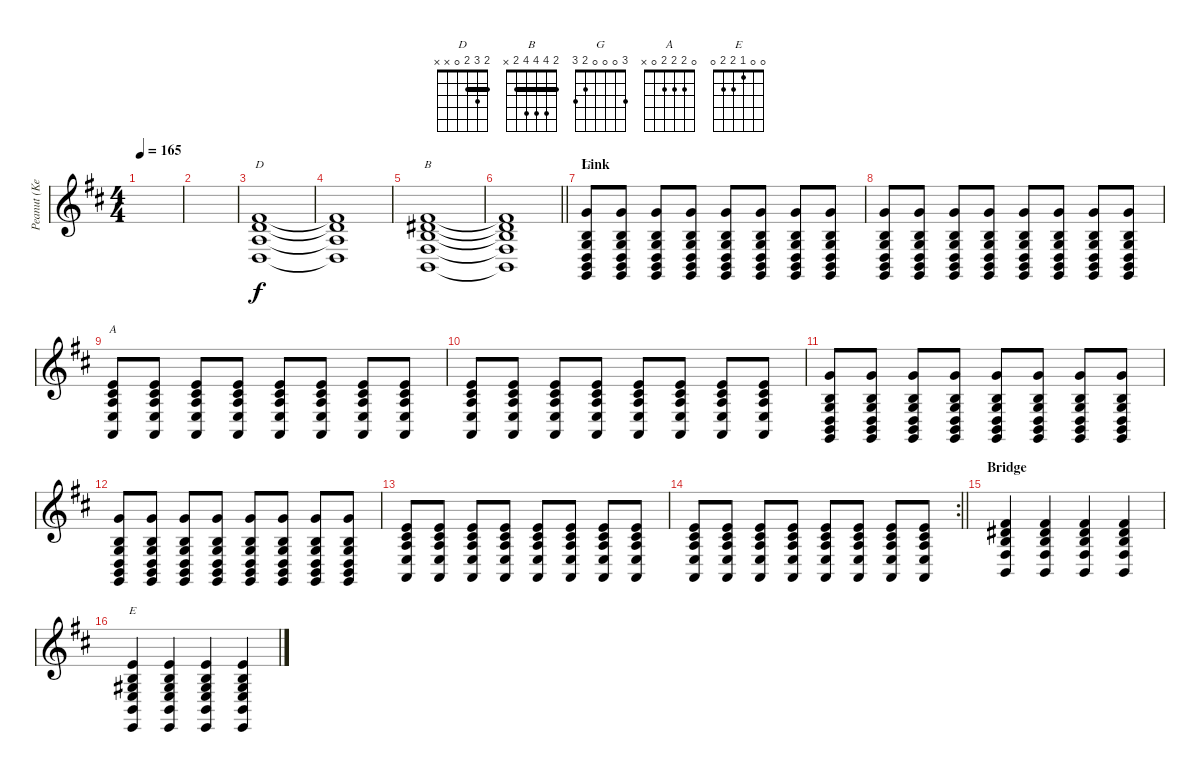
\track ("Peanut (Keyboard)" "Peanut (Ke") {instrument acousticgrandpiano}
\staff {score}
\tuning (E4 B3 G3 D3 A2 E2) {hide}
\chord ("D" 2 3 2 0 x x) {barre 2}
\chord ("B" 2 4 4 4 2 x) {barre 2}
\chord ("G" 3 0 0 0 2 3)
\chord ("A" 0 2 2 2 0 x)
\chord ("E" 0 0 1 2 2 0)
\ts (4 4)
\tempo 165
\clef g2
\ks d
|
|
(2.1 3.2 2.3 0.4).1{ch "D"} |
(2.1{t} 3.2{t} 2.3{t} 0.4{t}).1 |
(2.1 4.2 4.3 4.4 2.5).1{ch "B"} |
\barLineRight lightlight
(2.1{t} 4.2{t} 4.3{t} 4.4{t} 2.5{t}).1 |
\section ("" "Link")
(3.1 0.2 0.3 0.4 2.5 3.6).8{ch "G"} (3.1 0.2 0.3 0.4 2.5 3.6).8 (3.1 0.2 0.3 0.4 2.5 3.6).8 (3.1 0.2 0.3 0.4 2.5 3.6).8 (3.1 0.2 0.3 0.4 2.5 3.6).8 (3.1 0.2 0.3 0.4 2.5 3.6).8 (3.1 0.2 0.3 0.4 2.5 3.6).8 (3.1 0.2 0.3 0.4 2.5 3.6).8 |
(3.1 0.2 0.3 0.4 2.5 3.6).8 (3.1 0.2 0.3 0.4 2.5 3.6).8 (3.1 0.2 0.3 0.4 2.5 3.6).8 (3.1 0.2 0.3 0.4 2.5 3.6).8 (3.1 0.2 0.3 0.4 2.5 3.6).8 (3.1 0.2 0.3 0.4 2.5 3.6).8 (3.1 0.2 0.3 0.4 2.5 3.6).8 (3.1 0.2 0.3 0.4 2.5 3.6).8 |
(0.1 2.2 2.3 2.4 0.5).8{ch "A"} (0.1 2.2 2.3 2.4 0.5).8 (0.1 2.2 2.3 2.4 0.5).8 (0.1 2.2 2.3 2.4 0.5).8 (0.1 2.2 2.3 2.4 0.5).8 (0.1 2.2 2.3 2.4 0.5).8 (0.1 2.2 2.3 2.4 0.5).8 (0.1 2.2 2.3 2.4 0.5).8 |
(0.1 2.2 2.3 2.4 0.5).8 (0.1 2.2 2.3 2.4 0.5).8 (0.1 2.2 2.3 2.4 0.5).8 (0.1 2.2 2.3 2.4 0.5).8 (0.1 2.2 2.3 2.4 0.5).8 (0.1 2.2 2.3 2.4 0.5).8 (0.1 2.2 2.3 2.4 0.5).8 (0.1 2.2 2.3 2.4 0.5).8 |
(3.1 0.2 0.3 0.4 2.5 3.6).8 (3.1 0.2 0.3 0.4 2.5 3.6).8 (3.1 0.2 0.3 0.4 2.5 3.6).8 (3.1 0.2 0.3 0.4 2.5 3.6).8 (3.1 0.2 0.3 0.4 2.5 3.6).8 (3.1 0.2 0.3 0.4 2.5 3.6).8 (3.1 0.2 0.3 0.4 2.5 3.6).8 (3.1 0.2 0.3 0.4 2.5 3.6).8 |
(3.1 0.2 0.3 0.4 2.5 3.6).8 (3.1 0.2 0.3 0.4 2.5 3.6).8 (3.1 0.2 0.3 0.4 2.5 3.6).8 (3.1 0.2 0.3 0.4 2.5 3.6).8 (3.1 0.2 0.3 0.4 2.5 3.6).8 (3.1 0.2 0.3 0.4 2.5 3.6).8 (3.1 0.2 0.3 0.4 2.5 3.6).8 (3.1 0.2 0.3 0.4 2.5 3.6).8 |
(0.1 2.2 2.3 2.4 0.5).8 (0.1 2.2 2.3 2.4 0.5).8 (0.1 2.2 2.3 2.4 0.5).8 (0.1 2.2 2.3 2.4 0.5).8 (0.1 2.2 2.3 2.4 0.5).8 (0.1 2.2 2.3 2.4 0.5).8 (0.1 2.2 2.3 2.4 0.5).8 (0.1 2.2 2.3 2.4 0.5).8 |
\rc 2
\barLineRight lightlight
(0.1 2.2 2.3 2.4 0.5).8 (0.1 2.2 2.3 2.4 0.5).8 (0.1 2.2 2.3 2.4 0.5).8 (0.1 2.2 2.3 2.4 0.5).8 (0.1 2.2 2.3 2.4 0.5).8 (0.1 2.2 2.3 2.4 0.5).8 (0.1 2.2 2.3 2.4 0.5).8 (0.1 2.2 2.3 2.4 0.5).8 |
\section ("" "Bridge")
(2.1 4.2 4.3 4.4 2.5).4 (2.1 4.2 4.3 4.4 2.5).4 (2.1 4.2 4.3 4.4 2.5).4 (2.1 4.2 4.3 4.4 2.5).4 |
(0.1 0.2 1.3 2.4 2.5 0.6).4{ch "E"} (0.1 0.2 1.3 2.4 2.5 0.6).4 (0.1 0.2 1.3 2.4 2.5 0.6).4 (0.1 0.2 1.3 2.4 2.5 0.6).4
